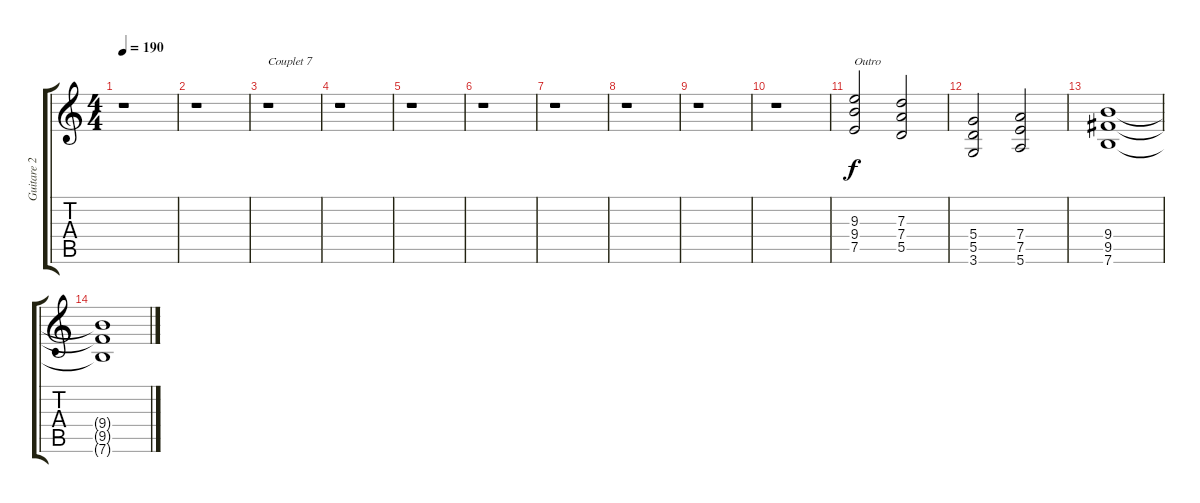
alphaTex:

\track ("Guitare 2 doublée" "Guitare 2 ") {instrument distortionguitar}
\staff {score tabs}
\tuning (E4 B3 G3 D3 A2 E2) {hide}
\ts (4 4)
\tempo 190
\clef g2
\ks c
r.1{dy f} |
r.1 |
r.1{txt "Couplet 7"} |
r.1 |
r.1 |
r.1 |
r.1 |
r.1 |
r.1 |
r.1 |
(9.3 9.4 7.5).2{txt "Outro"} (7.3 7.4 5.5).2 |
(5.4 5.5 3.6).2 (7.4 7.5 5.6).2 |
(9.4 9.5 7.6).1 |
(9.4{t} 9.5{t} 7.6{t}).1
